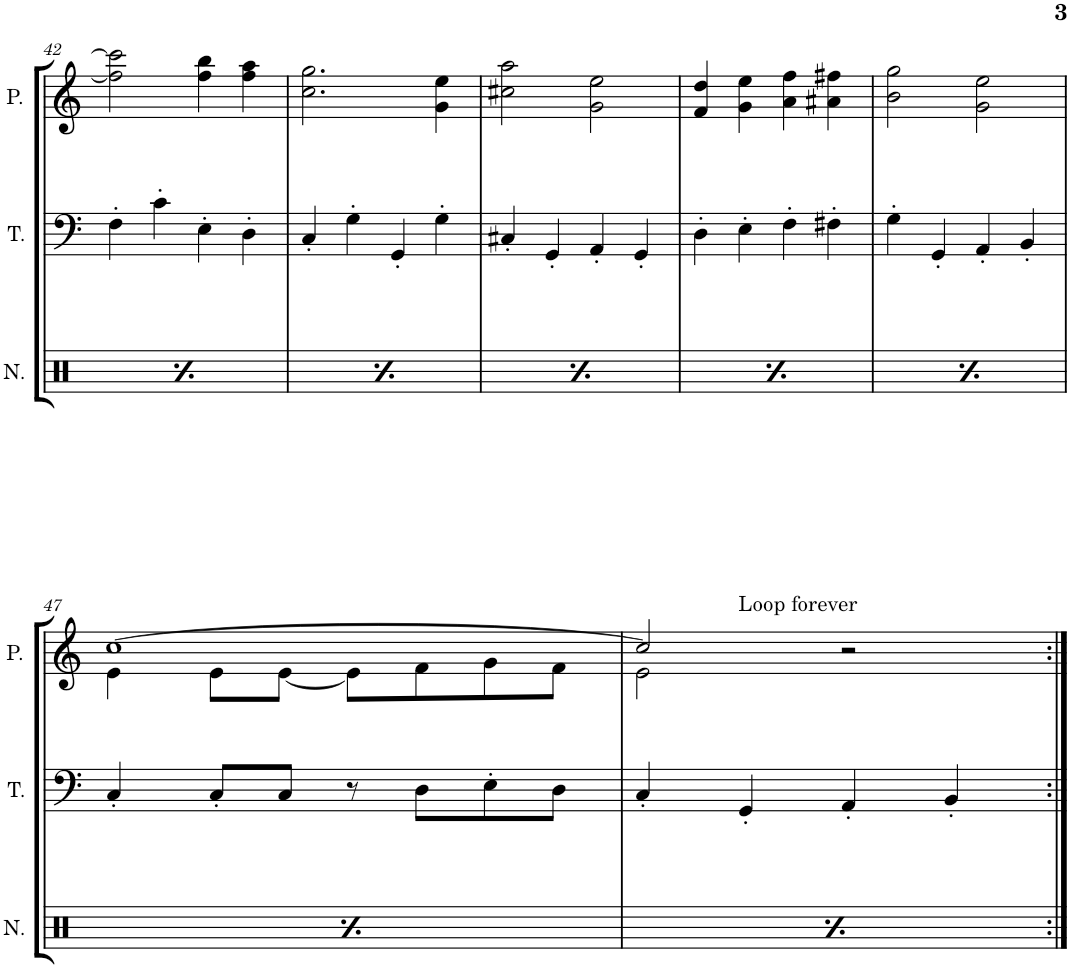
**kern	**kern	**kern
*part3	*part2	*part1
*staff3	*staff2	*staff1
*I"Noise	*I"Triangle	*I"Pulse
*I'N.	*I'T.	*I'P.
!!LO:PB:g=z
*clefX	*clefF4	*clefG2
*k[]	*k[]	*k[]
*M2/2	*M2/2	*M2/2
*met(c|)	*met(c|)	*met(c|)
=42	=42	=42
4r	4F'\	2ff\] 2ccc\]
8Rgg/L	4c'\	.
8Rgg/J	.	.
4r	4E'\	4ff\ 4bb\
4Rgg/	4D'\	4ff\ 4aa\
=43	=43	=43
4r	4C'/	2.cc\ 2.gg\
8Rgg/L	4G'\	.
8Rgg/J	.	.
4r	4GG'/	.
4Rgg/	4G'\	4g\ 4ee\
=44	=44	=44
4r	4C#X'/	2cc#X\ 2aa\
8Rgg/L	4GG'/	.
8Rgg/J	.	.
4r	4AA'/	2g\ 2ee\
4Rgg/	4GG'/	.
=45	=45	=45
4r	4D'\	4f/ 4dd/
8Rgg/L	4E'\	4g\ 4ee\
8Rgg/J	.	.
4r	4F'\	4a\ 4ff\
4Rgg/	4F#X'\	4a#X\ 4ff#X\
=46	=46	=46
4r	4G'\	2b\ 2gg\
8Rgg/L	4GG'/	.
8Rgg/J	.	.
4r	4AA'/	2g\ 2ee\
4Rgg/	4BB'/	.
!!LO:LB:g=z
=47	=47	=47
*	*	*^
4r	4C'/	[1cc	4e\
8Rgg/L	8C'/L	.	8e\L
8Rgg/J	8C/J	.	[8e\J
4r	8r	.	8e\L]
.	8D\L	.	8f\
4Rgg/	8E'\	.	8g\
.	8D\J	.	8f\J
=48	=48	=48	=48
*	*	*	*^
4r	4C'/	2cc/]	2e\	4ryy
!	!	!	!	!LO:TX:a:t=Loop forever
8Rgg/L	4GG'/	.	.	2.ryy
8Rgg/J	.	.	.	.
4r	4AA'/	2r	2ryy	.
4Rgg/	4BB'/	.	.	.
*	*	*v	*v	*v
=:|!	=:|!	=:|!
*-	*-	*-
